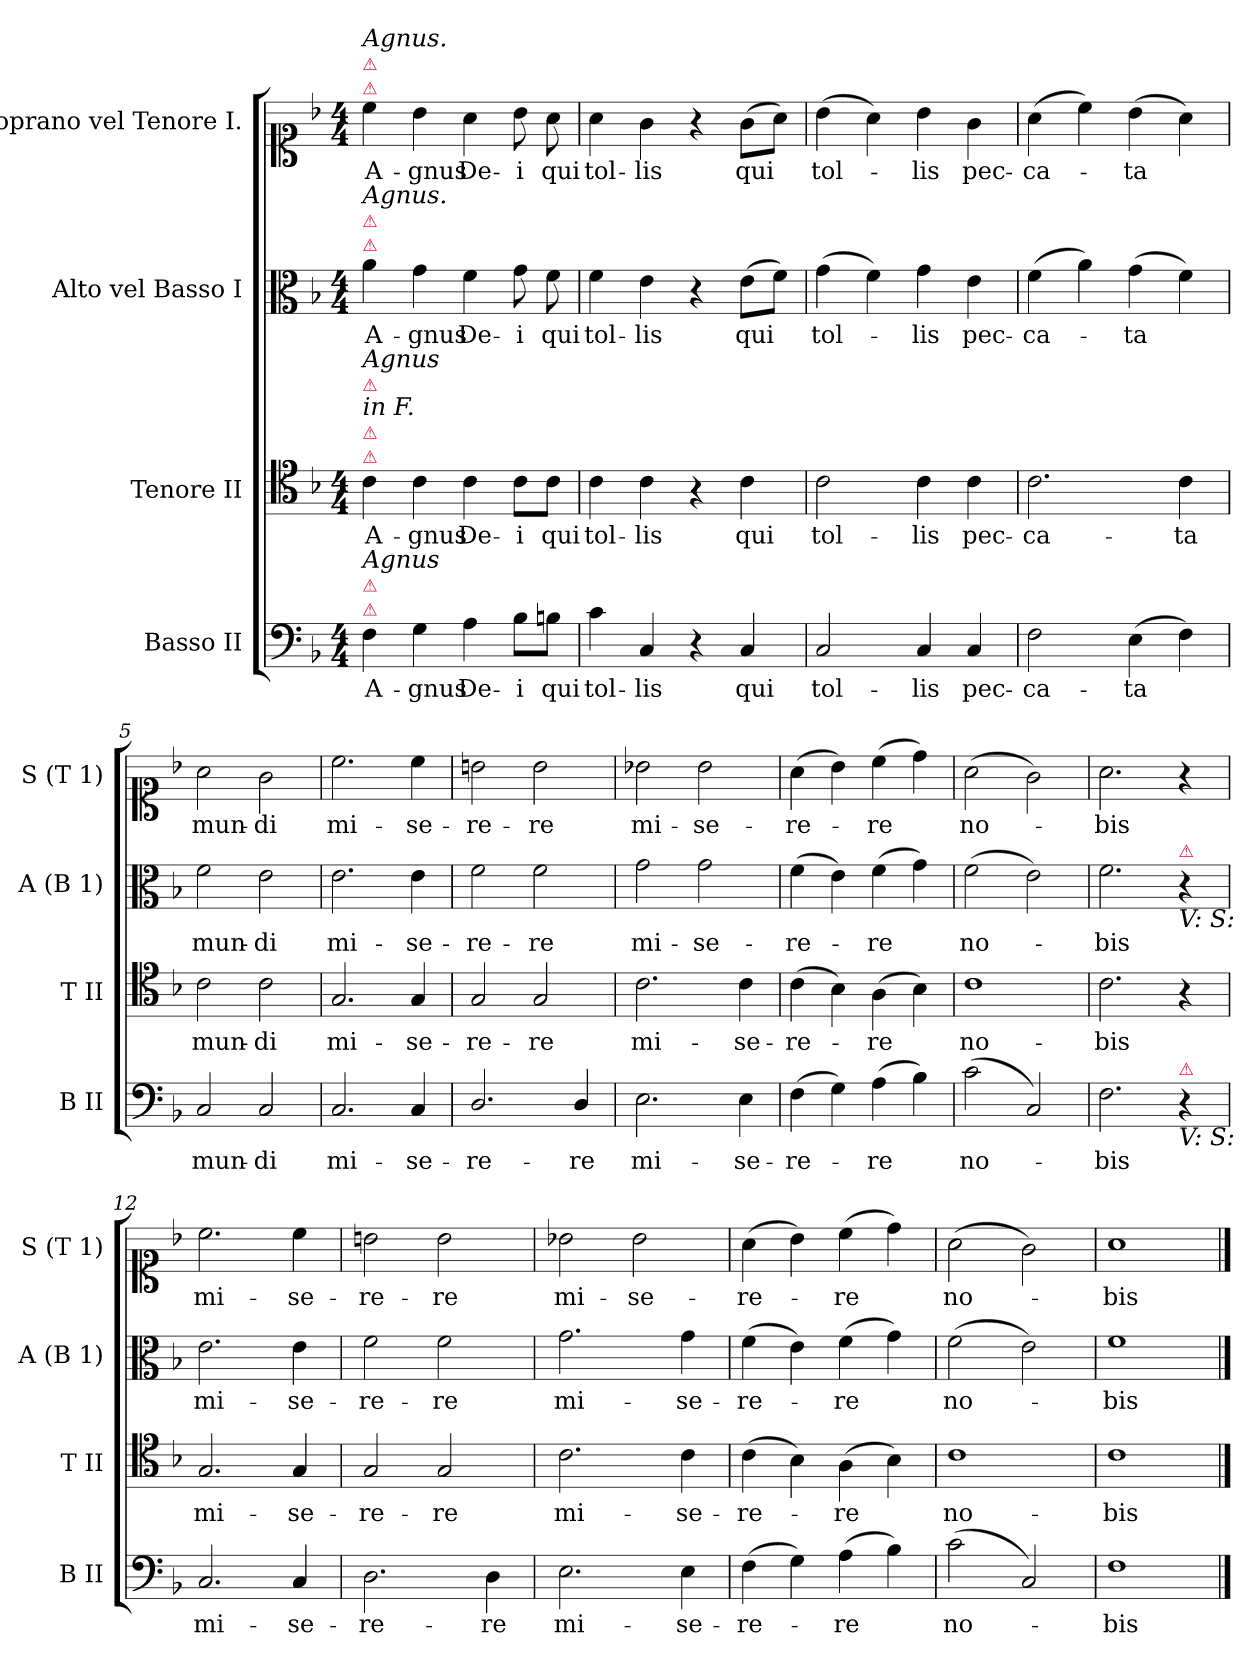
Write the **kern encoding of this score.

**kern	**text	**kern	**text	**kern	**text	**kern	**text
*part4	*part4	*part3	*part3	*part2	*part2	*part1	*part1
*staff4	*staff4	*staff3	*staff3	*staff2	*staff2	*staff1	*staff1
*I"Basso II	*	*I"Tenore II	*	*I"Alto vel Basso I	*	*I"Soprano vel Tenore I.	*
*I'B II	*	*I'T II	*	*I'A (B 1)	*	*I'S (T 1)	*
*clefF4	*	*clefC4	*	*clefC3	*	*clefC1	*
*k[b-]	*	*k[b-]	*	*k[b-]	*	*k[b-]	*
*M4/4	*	*M4/4	*	*M4/4	*	*M4/4	*
=1	=1	=1	=1	=1	=1	=1	=1
!	!	!	!	!	!	!LO:TX:a:color=crimson:t=⚠	!
!	!	!	!	!	!	!LO:TX:a:color=crimson:t=⚠	!
!	!	!	!	!	!	!LO:TX:a:i:t=Agnus.	!
!	!	!	!	!LO:TX:a:color=crimson:t=⚠	!	!	!
!	!	!	!	!LO:TX:a:color=crimson:t=⚠	!	!	!
!	!	!	!	!LO:TX:a:i:t=Agnus.	!	!	!
!	!	!LO:TX:a:color=crimson:t=⚠	!	!	!	!	!
!	!	!LO:TX:a:color=crimson:t=⚠	!	!	!	!	!
!	!	!LO:TX:a:i:t=in F.	!	!	!	!	!
!	!	!LO:TX:a:color=crimson:t=⚠	!	!	!	!	!
!	!	!LO:TX:a:i:t=Agnus	!	!	!	!	!
!LO:TX:a:color=crimson:t=⚠	!	!	!	!	!	!	!
!LO:TX:a:color=crimson:t=⚠	!	!	!	!	!	!	!
!LO:TX:a:i:t=Agnus	!	!	!	!	!	!	!
4F\	A-	4c\	A-	4a\	A-	4cc\	A-
4G\	-gnus	4c\	-gnus	4g\	-gnus	4b-\	-gnus
4A\	De-	4c\	De-	4f\	De-	4a\	De-
8B-\L	-i	8c\L	-i	8g\	-i	8b-\	-i
8Bn\J	qui	8c\J	qui	8f\	qui	8a\	qui
=2	=2	=2	=2	=2	=2	=2	=2
4c\	tol-	4c\	tol-	4f\	tol-	4a\	tol-
4C/	-lis	4c\	-lis	4e\	-lis	4g\	-lis
4r	.	4r	.	4r	.	4r	.
4C/	qui	4c\	qui	(>8e\L	qui	(>8g\L	qui
.	.	.	.	8f\J)	.	8a\J)	.
=3	=3	=3	=3	=3	=3	=3	=3
2C/	tol-	2c\	tol-	(>4g\	tol-	(>4b-\	tol-
.	.	.	.	4f\)	.	4a\)	.
4C/	-lis	4c\	-lis	4g\	-lis	4b-\	-lis
4C/	pec-	4c\	pec-	4e\	pec-	4g\	pec-
=4	=4	=4	=4	=4	=4	=4	=4
2F\	-ca-	2.c\	-ca-	(>4f\	-ca-	(>4a\	-ca-
.	.	.	.	4a\)	.	4cc\)	.
(>4E\	-ta	.	.	(>4g\	-ta	(>4b-\	-ta
4F\)	.	4c\	-ta	4f\)	.	4a\)	.
=5	=5	=5	=5	=5	=5	=5	=5
2C/	mun-	2c\	mun-	2f\	mun-	2a\	mun-
2C/	-di	2c\	-di	2e\	-di	2g\	-di
=6	=6	=6	=6	=6	=6	=6	=6
2.C/	mi-	2.G/	mi-	2.e\	mi-	2.cc\	mi-
4C/	-se-	4G/	-se-	4e\	-se-	4cc\	-se-
=7	=7	=7	=7	=7	=7	=7	=7
2.D/	-re-	2G/	-re-	2f\	-re-	2bn\	-re-
.	.	2G/	-re	2f\	-re	2b\	-re
4D/	-re	.	.	.	.	.	.
=8	=8	=8	=8	=8	=8	=8	=8
2.E\	mi-	2.c\	mi-	2g\	mi-	2b-X\	mi-
.	.	.	.	2g\	-se-	2b-\	-se-
4E\	-se-	4c\	-se-	.	.	.	.
=9	=9	=9	=9	=9	=9	=9	=9
(>4F\	-re-	(>4c\	-re-	(>4f\	-re-	(>4a\	-re-
4G\)	.	4B-\)	.	4e\)	.	4b-\)	.
(>4A\	-re	(>4A\	-re	(>4f\	-re	(>4cc\	-re
4B-\)	.	4B-\)	.	4g\)	.	4dd\)	.
=10	=10	=10	=10	=10	=10	=10	=10
(>2c\	no-	1c	no-	(>2f\	no-	(>2a\	no-
2C/)	.	.	.	2e\)	.	2g\)	.
=11	=11	=11	=11	=11	=11	=11	=11
2.F\	-bis	2.c\	-bis	2.f\	-bis	2.a\	-bis
!	!	!	!	!LO:TX:a:color=crimson:t=⚠	!	!	!
!	!	!	!	!LO:TX:b:i:t=V&colon; S&colon;	!	!	!
!LO:TX:a:color=crimson:t=⚠	!	!	!	!	!	!	!
!LO:TX:b:i:t=V&colon; S&colon;	!	!	!	!	!	!	!
4r	.	4r	.	4r	.	4r	.
=12	=12	=12	=12	=12	=12	=12	=12
2.C/	mi-	2.G/	mi-	2.e\	mi-	2.cc\	mi-
4C/	-se-	4G/	-se-	4e\	-se-	4cc\	-se-
=13	=13	=13	=13	=13	=13	=13	=13
2.D\	-re-	2G/	-re-	2f\	-re-	2bn\	-re-
.	.	2G/	-re	2f\	-re	2b\	-re
4D\	-re	.	.	.	.	.	.
=14	=14	=14	=14	=14	=14	=14	=14
2.E\	mi-	2.c\	mi-	2.g\	mi-	2b-X\	mi-
.	.	.	.	.	.	2b-\	-se-
4E\	-se-	4c\	-se-	4g\	-se-	.	.
=15	=15	=15	=15	=15	=15	=15	=15
(>4F\	-re-	(>4c\	-re-	(>4f\	-re-	(>4a\	-re-
4G\)	.	4B-\)	.	4e\)	.	4b-\)	.
(>4A\	-re	(>4A\	-re	(>4f\	-re	(>4cc\	-re
4B-\)	.	4B-\)	.	4g\)	.	4dd\)	.
=16	=16	=16	=16	=16	=16	=16	=16
(>2c\	no-	1c	no-	(>2f\	no-	(>2a\	no-
2C/)	.	.	.	2e\)	.	2g\)	.
=17	=17	=17	=17	=17	=17	=17	=17
1F	-bis	1c	-bis	1f	-bis	1a	-bis
==	==	==	==	==	==	==	==
*-	*-	*-	*-	*-	*-	*-	*-
